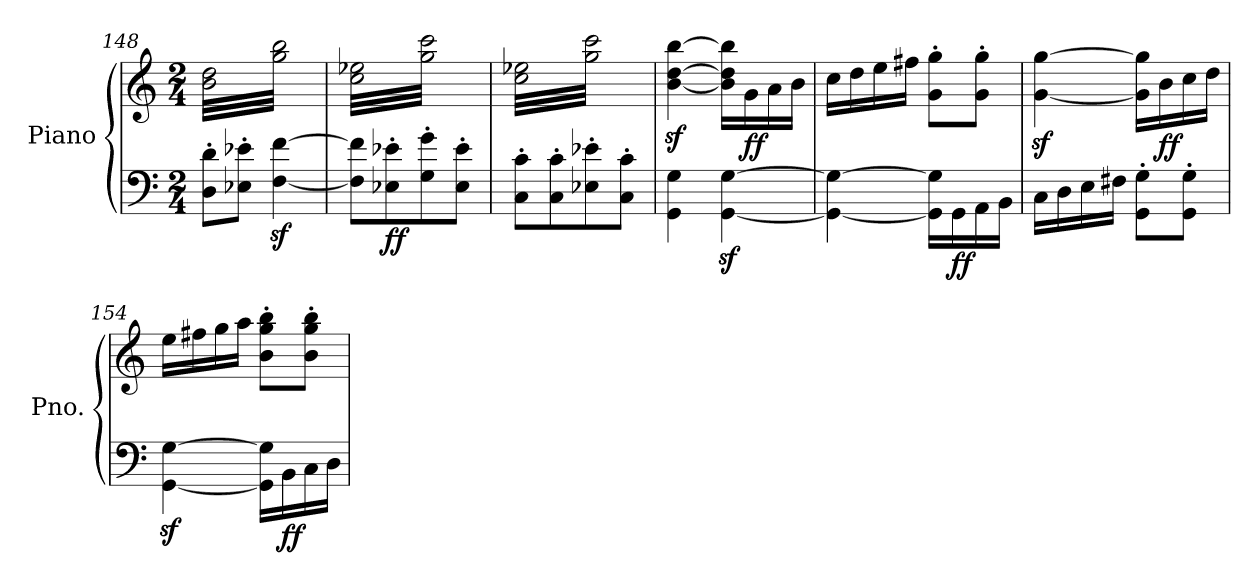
**kern	**kern	**dynam
*part1	*part1	*part1
*staff2	*staff1	*staff1/2
*I"Piano	*	*
*I'Pno.	*	*
*clefF4	*clefG2	*
*k[]	*k[]	*
*M2/4	*M2/4	*
=148	=148	=148
*	*tremolo	*
8D\' 8d\'L	32b\ 32dd\LLL	.
.	32gg\ 32bb\	.
.	32b\ 32dd\	.
.	32gg\ 32bb\	.
8E-X\' 8e-X\'J	32b\ 32dd\	.
.	32gg\ 32bb\	.
.	32b\ 32dd\	.
.	32gg\ 32bb\	.
[4F\z< [4f\z<	32b\ 32dd\	.
.	32gg\ 32bb\	.
.	32b\ 32dd\	.
.	32gg\ 32bb\	.
.	32b\ 32dd\	.
.	32gg\ 32bb\	.
.	32b\ 32dd\	.
.	32gg\ 32bb\JJJ	.
=149	=149	=149
8F\] 8f\]L	32cc\ 32ee-X\LLL	.
.	32gg\ 32ccc\	.
.	32cc\ 32ee-X\	.
.	32gg\ 32ccc\	.
!	!	!LO:DY:b=2
8E-X\' 8e-X\'	32cc\ 32ee-X\	ff
.	32gg\ 32ccc\	.
.	32cc\ 32ee-X\	.
.	32gg\ 32ccc\	.
8G\' 8g\'	32cc\ 32ee-X\	.
.	32gg\ 32ccc\	.
.	32cc\ 32ee-X\	.
.	32gg\ 32ccc\	.
8E-\' 8e-\'J	32cc\ 32ee-X\	.
.	32gg\ 32ccc\	.
.	32cc\ 32ee-X\	.
.	32gg\ 32ccc\JJJ	.
=150	=150	=150
8C\' 8c\'L	32cc\ 32ee-X\LLL	.
.	32gg\ 32ccc\	.
.	32cc\ 32ee-X\	.
.	32gg\ 32ccc\	.
8C\' 8c\'	32cc\ 32ee-X\	.
.	32gg\ 32ccc\	.
.	32cc\ 32ee-X\	.
.	32gg\ 32ccc\	.
8E-X\' 8e-X\'	32cc\ 32ee-X\	.
.	32gg\ 32ccc\	.
.	32cc\ 32ee-X\	.
.	32gg\ 32ccc\	.
8C\' 8c\'J	32cc\ 32ee-X\	.
.	32gg\ 32ccc\	.
.	32cc\ 32ee-X\	.
.	32gg\ 32ccc\JJJ	.
*	*Xtremolo	*
=151	=151	=151
4GG\ 4G\	[4b\z< [4dd\z< [4bb\z<	.
.	.	.
.	.	.
.	.	.
.	.	.
.	.	.
.	.	.
.	.	.
[4GG\z< [4G\z<	16b\] 16dd\] 16bb\]LL	.
!	!	!LO:DY:b
.	16g\	ff
.	16a\	.
.	16b\JJ	.
!!LO:LB:g=z
=152	=152	=152
4GG\_ 4G\_	16cc\LL	.
.	16dd\	.
.	16ee\	.
.	16ff#X\JJ	.
16GG\] 16G\]LL	8g\' 8gg\'L	.
!	!	!LO:DY:b=2
16GG\	.	ff
16AA\	8g\' 8gg\'J	.
16BB\JJ	.	.
=153	=153	=153
16C\LL	[4g\z< [4gg\z<	.
16D\	.	.
16E\	.	.
16F#X\JJ	.	.
8GG\' 8G\'L	16g\] 16gg\]LL	.
!	!	!LO:DY:b
.	16b\	ff
8GG\' 8G\'J	16cc\	.
.	16dd\JJ	.
=154	=154	=154
[4GG\z< [4G\z<	16ee\LL	.
.	16ff#X\	.
.	16gg\	.
.	16aa\JJ	.
16GG\] 16G\]LL	8b\' 8gg\' 8bb\'L	.
!	!	!LO:DY:b=2
16BB\	.	ff
16C\	8b\' 8gg\' 8bb\'J	.
16D\JJ	.	.
=	=	=
*-	*-	*-
